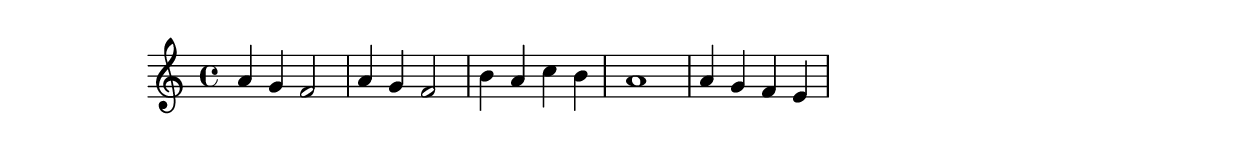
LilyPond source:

\score {
\new Staff {
  \clef G
  \time 4/4
  \transpose c c'
  \new Voice {
    a4 g f2 | a4 g f2 | b4 a c' b | a1 | a4 g f e |
  }
}
\header {
  title = "A hűtlen"
}
}
